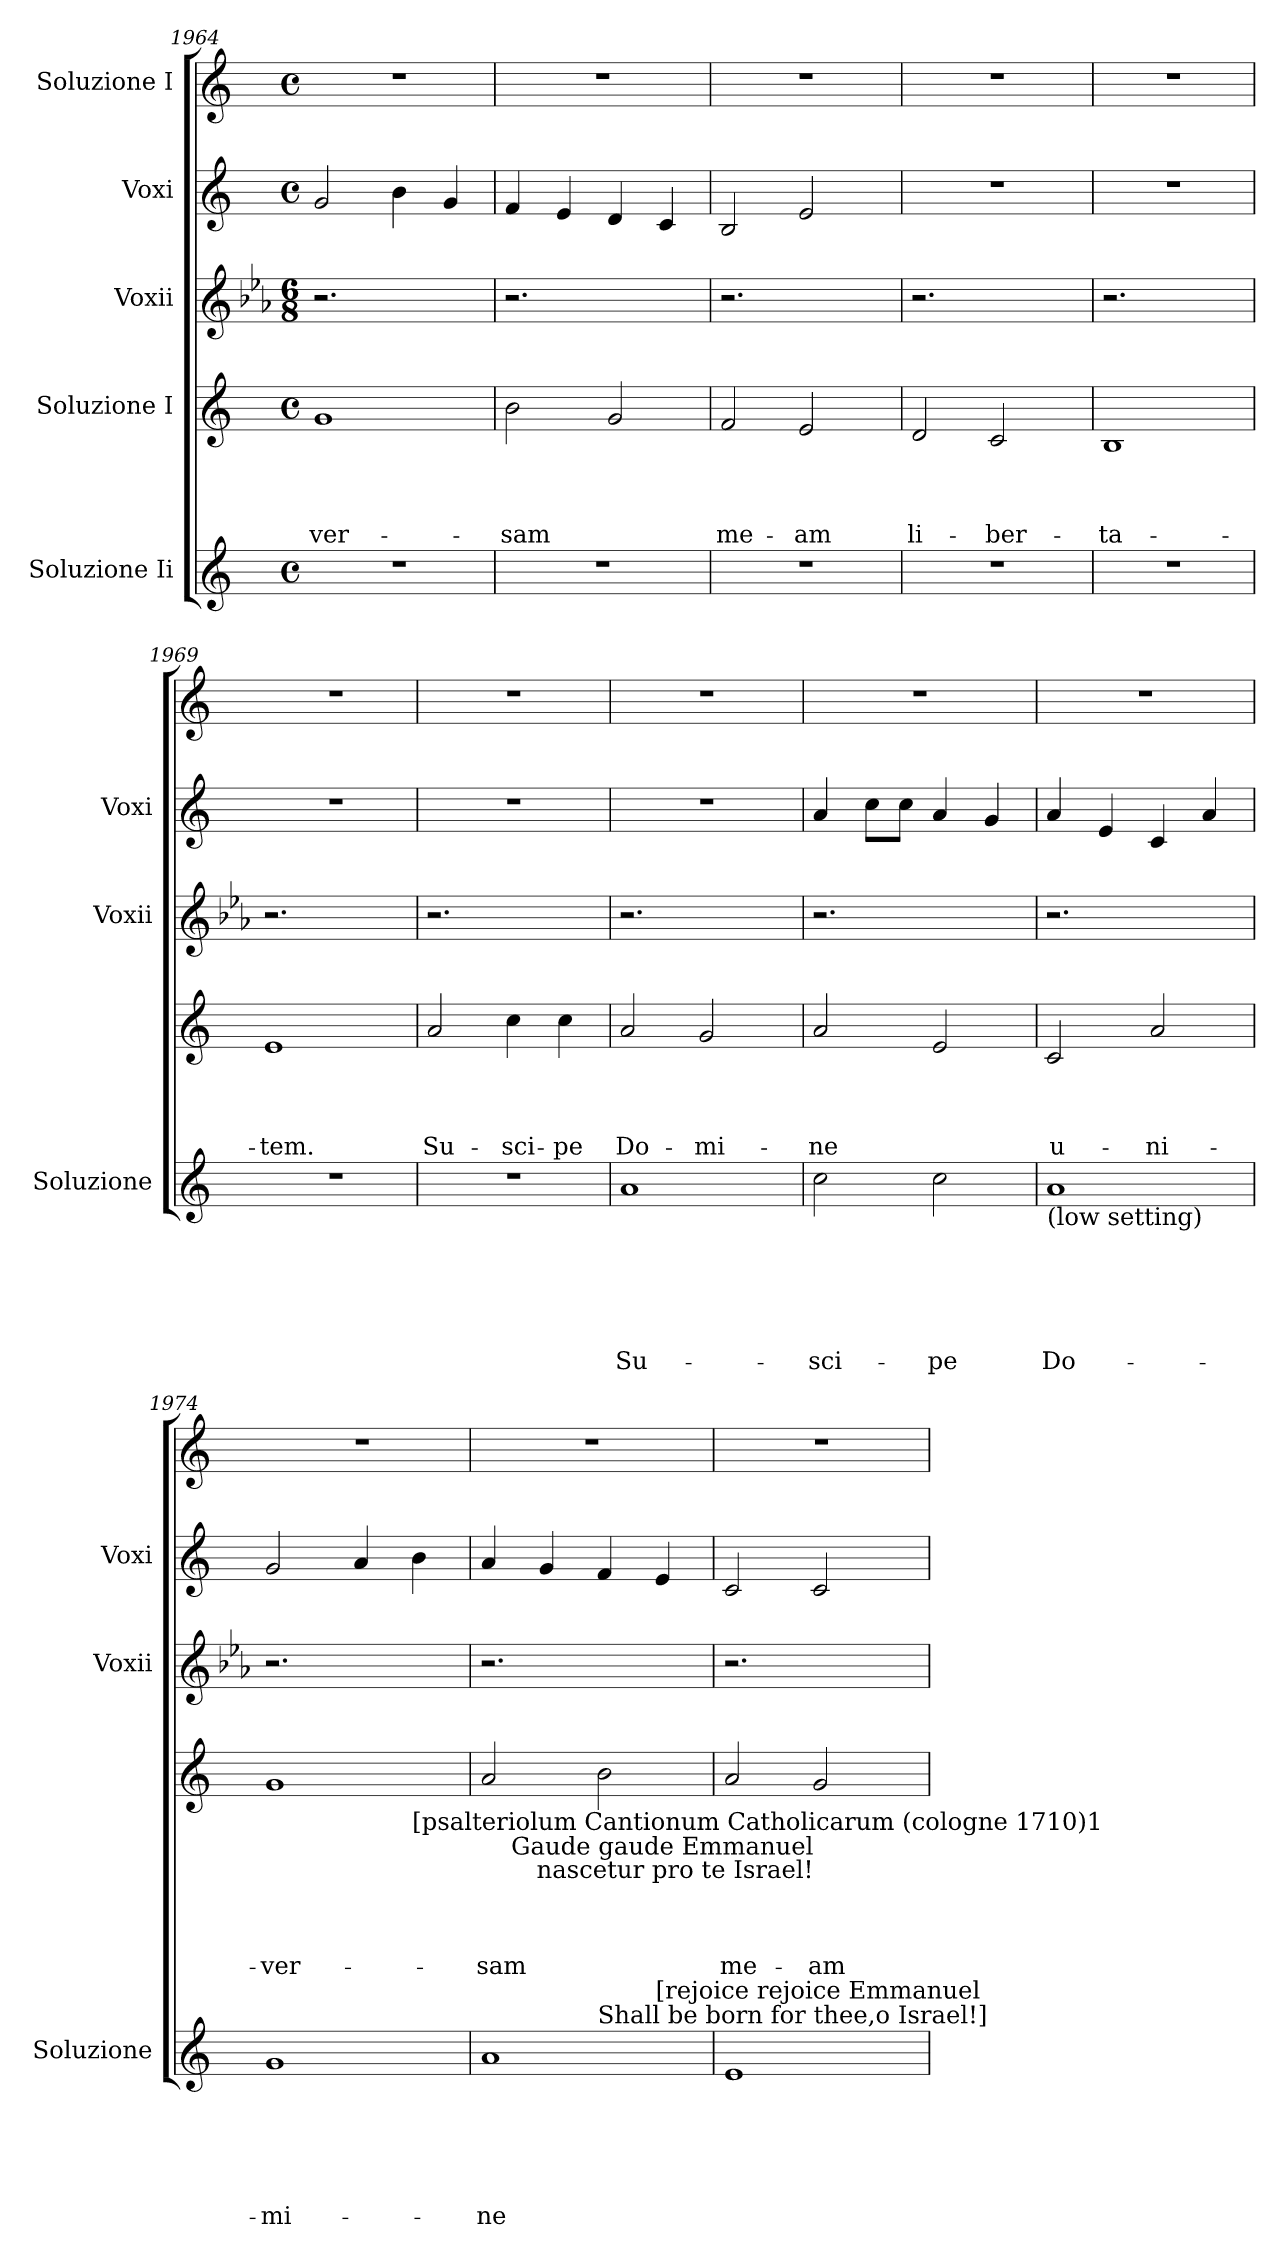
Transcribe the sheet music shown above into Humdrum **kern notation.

**kern	**text	**text	**text	**text	**text	**text	**kern	**text	**text	**text	**text	**kern	**kern	**kern
*part5	*part5	*part5	*part5	*part5	*part5	*part5	*part4	*part4	*part4	*part4	*part4	*part3	*part2	*part1
*staff5	*staff5	*staff5	*staff5	*staff5	*staff5	*staff5	*staff4	*staff4	*staff4	*staff4	*staff4	*staff3	*staff2	*staff1
*I"Soluzione Ii	*	*	*	*	*	*	*I"Soluzione I	*	*	*	*	*I"Voxii	*I"Voxi	*I"Soluzione I
*I'Soluzione	*	*	*	*	*	*	*	*	*	*	*	*I'Voxii	*I'Voxi	*
*clefG2	*	*	*	*	*	*	*clefG2	*	*	*	*	*clefG2	*clefG2	*clefG2
*k[]	*	*	*	*	*	*	*k[]	*	*	*	*	*k[b-e-a-]	*k[]	*k[]
*C:	*	*	*	*	*	*	*C:	*	*	*	*	*E-:	*C:	*C:
*M4/4	*	*	*	*	*	*	*M4/4	*	*	*	*	*M6/8	*M4/4	*M4/4
*met(c)	*	*	*	*	*	*	*met(c)	*	*	*	*	*	*met(c)	*met(c)
=1964	=1964	=1964	=1964	=1964	=1964	=1964	=1964	=1964	=1964	=1964	=1964	=1964	=1964	=1964
!	!	!	!	!	!	!	!	!	!	!	!LO:LY:b	!	!	!
1r	.	.	.	.	.	.	1g	.	.	.	-ver-	2.r	2g/	1r
.	.	.	.	.	.	.	.	.	.	.	.	.	4b\	.
.	.	.	.	.	.	.	.	.	.	.	.	4ryy	4g/	.
!!LO:LB:g=z
=1965	=1965	=1965	=1965	=1965	=1965	=1965	=1965	=1965	=1965	=1965	=1965	=1965	=1965	=1965
!	!	!	!	!	!	!	!	!	!	!	!LO:LY:b	!	!	!
1r	.	.	.	.	.	.	2b\	.	.	.	-sam	2.r	4f/	1r
.	.	.	.	.	.	.	.	.	.	.	.	.	4e/	.
.	.	.	.	.	.	.	2g/	.	.	.	.	.	4d/	.
.	.	.	.	.	.	.	.	.	.	.	.	4ryy	4c/	.
=1966	=1966	=1966	=1966	=1966	=1966	=1966	=1966	=1966	=1966	=1966	=1966	=1966	=1966	=1966
!	!	!	!	!	!	!	!	!	!	!	!LO:LY:b	!	!	!
1r	.	.	.	.	.	.	2f/	.	.	.	me-	2.r	2B/	1r
!	!	!	!	!	!	!	!	!	!	!	!LO:LY:b	!	!	!
.	.	.	.	.	.	.	2e/	.	.	.	-am	.	2e/	.
.	.	.	.	.	.	.	.	.	.	.	.	4ryy	.	.
=1967	=1967	=1967	=1967	=1967	=1967	=1967	=1967	=1967	=1967	=1967	=1967	=1967	=1967	=1967
!	!	!	!	!	!	!	!	!	!	!	!LO:LY:b	!	!	!
1r	.	.	.	.	.	.	2d/	.	.	.	li-	2.r	1r	1r
!	!	!	!	!	!	!	!	!	!	!	!LO:LY:b	!	!	!
.	.	.	.	.	.	.	2c/	.	.	.	-ber-	.	.	.
.	.	.	.	.	.	.	.	.	.	.	.	4ryy	.	.
=1968	=1968	=1968	=1968	=1968	=1968	=1968	=1968	=1968	=1968	=1968	=1968	=1968	=1968	=1968
!	!	!	!	!	!	!	!	!	!	!	!LO:LY:b	!	!	!
1r	.	.	.	.	.	.	1B	.	.	.	-ta-	2.r	1r	1r
.	.	.	.	.	.	.	.	.	.	.	.	4ryy	.	.
=1969	=1969	=1969	=1969	=1969	=1969	=1969	=1969	=1969	=1969	=1969	=1969	=1969	=1969	=1969
!	!	!	!	!	!	!	!	!	!	!	!LO:LY:b	!	!	!
1r	.	.	.	.	.	.	1e	.	.	.	-tem.	2.r	1r	1r
.	.	.	.	.	.	.	.	.	.	.	.	4ryy	.	.
=1970	=1970	=1970	=1970	=1970	=1970	=1970	=1970	=1970	=1970	=1970	=1970	=1970	=1970	=1970
!	!	!	!	!	!	!	!	!	!	!	!LO:LY:b	!	!	!
1r	.	.	.	.	.	.	2a/	.	.	.	Su-	2.r	1r	1r
!	!	!	!	!	!	!	!	!	!	!	!LO:LY:b	!	!	!
.	.	.	.	.	.	.	4cc\	.	.	.	-sci-	.	.	.
!	!	!	!	!	!	!	!	!	!	!	!LO:LY:b	!	!	!
.	.	.	.	.	.	.	4cc\	.	.	.	-pe	4ryy	.	.
=1971	=1971	=1971	=1971	=1971	=1971	=1971	=1971	=1971	=1971	=1971	=1971	=1971	=1971	=1971
!	!	!	!	!	!	!LO:LY:b	!	!	!	!	!LO:LY:b	!	!	!
1a	.	.	.	.	.	Su-	2a/	.	.	.	Do-	2.r	1r	1r
!	!	!	!	!	!	!	!	!	!	!	!LO:LY:b	!	!	!
.	.	.	.	.	.	.	2g/	.	.	.	-mi-	.	.	.
.	.	.	.	.	.	.	.	.	.	.	.	4ryy	.	.
=1972	=1972	=1972	=1972	=1972	=1972	=1972	=1972	=1972	=1972	=1972	=1972	=1972	=1972	=1972
!	!	!	!	!	!	!LO:LY:b	!	!	!	!	!LO:LY:b	!	!	!
2cc\	.	.	.	.	.	-sci-	2a/	.	.	.	-ne	2.r	4a/	1r
.	.	.	.	.	.	.	.	.	.	.	.	.	8cc\L	.
.	.	.	.	.	.	.	.	.	.	.	.	.	8cc\J	.
!	!	!	!	!	!	!LO:LY:b	!	!	!	!	!	!	!	!
2cc\	.	.	.	.	.	-pe	2e/	.	.	.	.	.	4a/	.
.	.	.	.	.	.	.	.	.	.	.	.	4ryy	4g/	.
!!LO:PB:g=z
=1973	=1973	=1973	=1973	=1973	=1973	=1973	=1973	=1973	=1973	=1973	=1973	=1973	=1973	=1973
!LO:TX:b:t=(low setting)	!	!	!	!	!	!	!	!	!	!	!	!	!	!
!	!	!	!	!	!	!LO:LY:b	!	!	!	!	!LO:LY:b	!	!	!
1a	.	.	.	.	.	Do-	2c/	.	.	.	u-	2.r	4a/	1r
.	.	.	.	.	.	.	.	.	.	.	.	.	4e/	.
!	!	!	!	!	!	!	!	!	!	!	!LO:LY:b	!	!	!
.	.	.	.	.	.	.	2a/	.	.	.	-ni-	.	4c/	.
.	.	.	.	.	.	.	.	.	.	.	.	4ryy	4a/	.
=1974	=1974	=1974	=1974	=1974	=1974	=1974	=1974	=1974	=1974	=1974	=1974	=1974	=1974	=1974
!	!	!	!	!	!	!LO:LY:b	!	!	!	!	!LO:LY:b	!	!	!
*	*	*	*	*	*	*	*^	*	*	*	*	*	*	*
1g	.	.	.	.	.	-mi-	1g	2.ryy	.	.	.	-ver-	2.r	2g/	1r
.	.	.	.	.	.	.	.	.	.	.	.	.	.	4a/	.
!	!	!	!	!	!	!	!	!LO:TX:b:t=[psalteriolum Cantionum Catholicarum (cologne 1710)1	!	!	!	!	!	!	!
.	.	.	.	.	.	.	.	4ryy	.	.	.	.	4ryy	4b\	.
=1975	=1975	=1975	=1975	=1975	=1975	=1975	=1975	=1975	=1975	=1975	=1975	=1975	=1975	=1975	=1975
!	!	!	!	!	!	!LO:LY:b	!	!	!	!	!	!LO:LY:b	!	!	!
*^	*	*	*	*	*	*	*	*	*	*	*	*	*	*	*
*	*^	*	*	*	*	*	*	*v	*v	*	*	*	*	*	*	*
1a	2ryy	2.ryy	.	.	.	.	.	-ne	2a/	.	.	.	-sam	2.r	4a/	1r
.	.	.	.	.	.	.	.	.	.	.	.	.	.	.	4g/	.
!	!LO:TX:a:t=Shall be born for thee,o Israel!]	!	!	!	!	!	!	!	!	!	!	!	!	!	!	!
.	2ryy	.	.	.	.	.	.	.	2b\	.	.	.	.	.	4f/	.
!	!	!LO:TX:a:t=[rejoice rejoice Emmanuel	!	!	!	!	!	!	!	!	!	!	!	!	!	!
.	.	4ryy	.	.	.	.	.	.	.	.	.	.	.	4ryy	4e/	.
=1976	=1976	=1976	=1976	=1976	=1976	=1976	=1976	=1976	=1976	=1976	=1976	=1976	=1976	=1976	=1976	=1976
!	!	!	!	!	!	!	!	!	!	!	!	!	!LO:LY:b	!	!	!
*v	*v	*v	*	*	*	*	*	*	*	*	*	*	*	*	*	*
1e	.	.	.	.	.	.	2a/	.	.	.	me-	2.r	2c/	1r
!	!	!	!	!	!	!	!LO:TX:b:rj:t=Gaude gaude Emmanuel\nnascetur pro te Israel!	!	!	!	!	!	!	!
!	!	!	!	!	!	!	!	!	!	!	!LO:LY:b	!	!	!
.	.	.	.	.	.	.	2g/	.	.	.	-am	.	2c/	.
.	.	.	.	.	.	.	.	.	.	.	.	4ryy	.	.
=	=	=	=	=	=	=	=	=	=	=	=	=	=	=
*-	*-	*-	*-	*-	*-	*-	*-	*-	*-	*-	*-	*-	*-	*-
